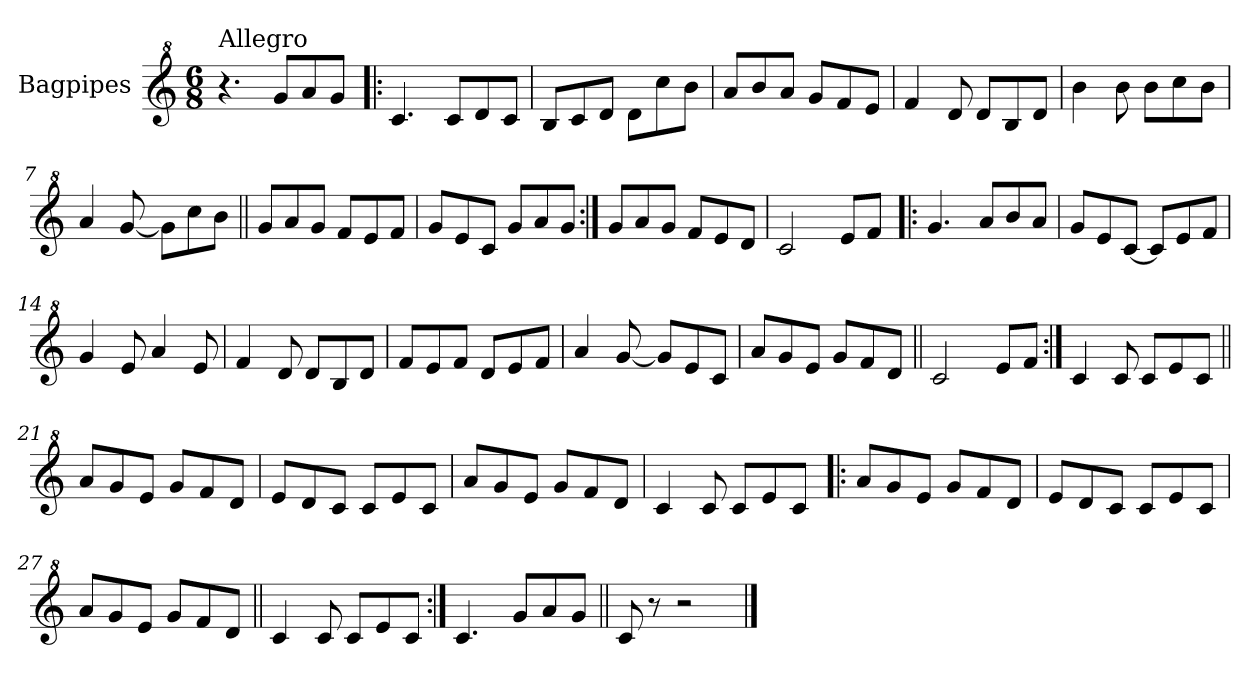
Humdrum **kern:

**kern
*part1
*staff1
*I"Bagpipes
*I'Bag
*clefG^2
*k[]
*C:
*M6/8
=1
!LO:TX:a:t=Allegro
4.r
8gg/L
8aa/
8gg/J
=2!|:
4.cc/
8cc/L
8dd/
8cc/J
=3
8b/L
8cc/
8dd/J
8dd\L
8ccc\
8bb\J
=4
8aa/L
8bb/
8aa/J
8gg/L
8ff/
8ee/J
=5
4ff/
8dd/
8dd/L
8b/
8dd/J
=6
4bb\
8bb\
8bb\L
8ccc\
8bb\J
=7
4aa/
[8gg/
8gg\L]
8ccc\
8bb\J
=8||
8gg/L
8aa/
8gg/J
8ff/L
8ee/
8ff/J
!!LO:LB:g=z
=9
8gg/L
8ee/
8cc/J
8gg/L
8aa/
8gg/J
=10:|!
8gg/L
8aa/
8gg/J
8ff/L
8ee/
8dd/J
=11
2cc/
8ee/L
8ff/J
=12!|:
4.gg/
8aa/L
8bb/
8aa/J
=13
8gg/L
8ee/
[8cc/J
8cc/L]
8ee/
8ff/J
=14
4gg/
8ee/
4aa/
8ee/
=15
4ff/
8dd/
8dd/L
8b/
8dd/J
=16
8ff/L
8ee/
8ff/J
8dd/L
8ee/
8ff/J
!!LO:LB:g=z
=17
4aa/
[8gg/
8gg/L]
8ee/
8cc/J
=18
8aa/L
8gg/
8ee/J
8gg/L
8ff/
8dd/J
=19||
2cc/
8ee/L
8ff/J
=20:|!
4cc/
8cc/
8cc/L
8ee/
8cc/J
=21||
8aa/L
8gg/
8ee/J
8gg/L
8ff/
8dd/J
=22
8ee/L
8dd/
8cc/J
8cc/L
8ee/
8cc/J
=23
8aa/L
8gg/
8ee/J
8gg/L
8ff/
8dd/J
=24
4cc/
8cc/
8cc/L
8ee/
8cc/J
!!LO:LB:g=z
=25!|:
8aa/L
8gg/
8ee/J
8gg/L
8ff/
8dd/J
=26
8ee/L
8dd/
8cc/J
8cc/L
8ee/
8cc/J
=27
8aa/L
8gg/
8ee/J
8gg/L
8ff/
8dd/J
=28||
4cc/
8cc/
8cc/L
8ee/
8cc/J
=29:|!
4.cc/
8gg/L
8aa/
8gg/J
=30||
8cc/
8r
2r
==
*-
